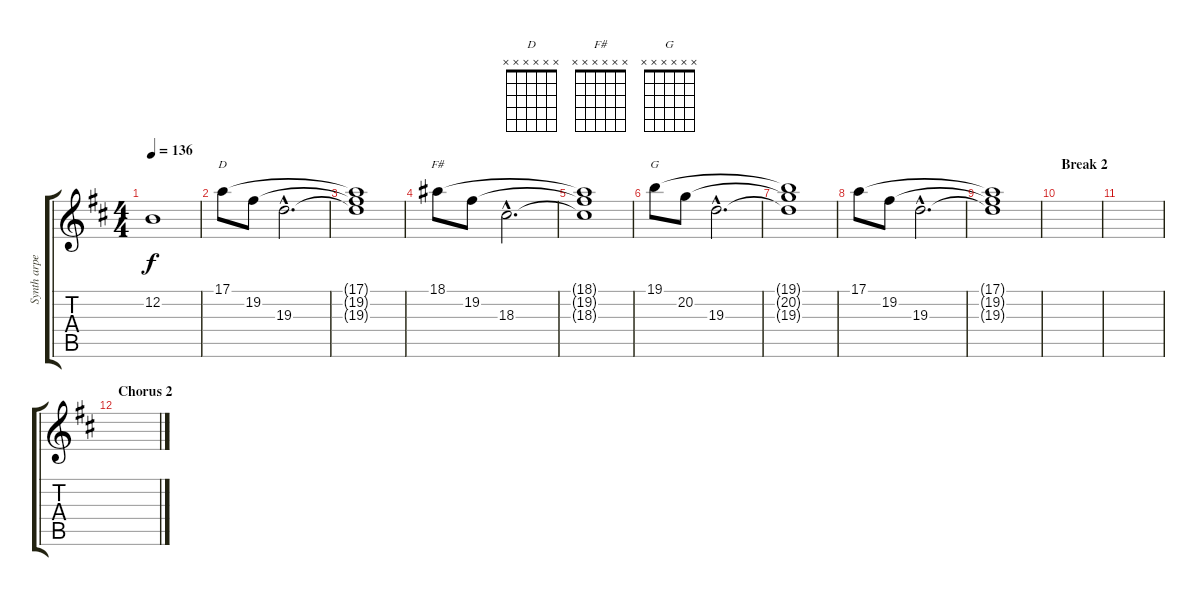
\track ("Synth arpeggios" "Synth arpe") {instrument pad3polysynth}
\staff {score tabs}
\tuning (E4 B3 G3 D3 A2 E2) {hide}
\chord ("D" x x x x x x)
\chord ("F#" x x x x x x)
\chord ("G" x x x x x x)
\ts (4 4)
\tempo 136
\clef g2
\ks d
12.2{t}.1{dy f} |
17.1.8{ch "D" volume 11} 19.2.8{volume 9} 19.3{hac}.2{d volume 7} |
(17.1{t} 19.2{t} 19.3{t}).1{volume 11} |
18.1.8{ch "F#" volume 11} 19.2.8{volume 9} 18.3{hac}.2{d volume 7} |
(18.1{t} 19.2{t} 18.3{t}).1{volume 11} |
19.1.8{ch "G" volume 11} 20.2.8{volume 9} 19.3{hac}.2{d volume 7} |
(19.1{t} 20.2{t} 19.3{t}).1{volume 11} |
17.1.8{volume 11} 19.2.8{volume 9} 19.3{hac}.2{d volume 7} |
(17.1{t} 19.2{t} 19.3{t}).1 |
\section ("" "Break 2")
|
|
\section ("" "Chorus 2")
